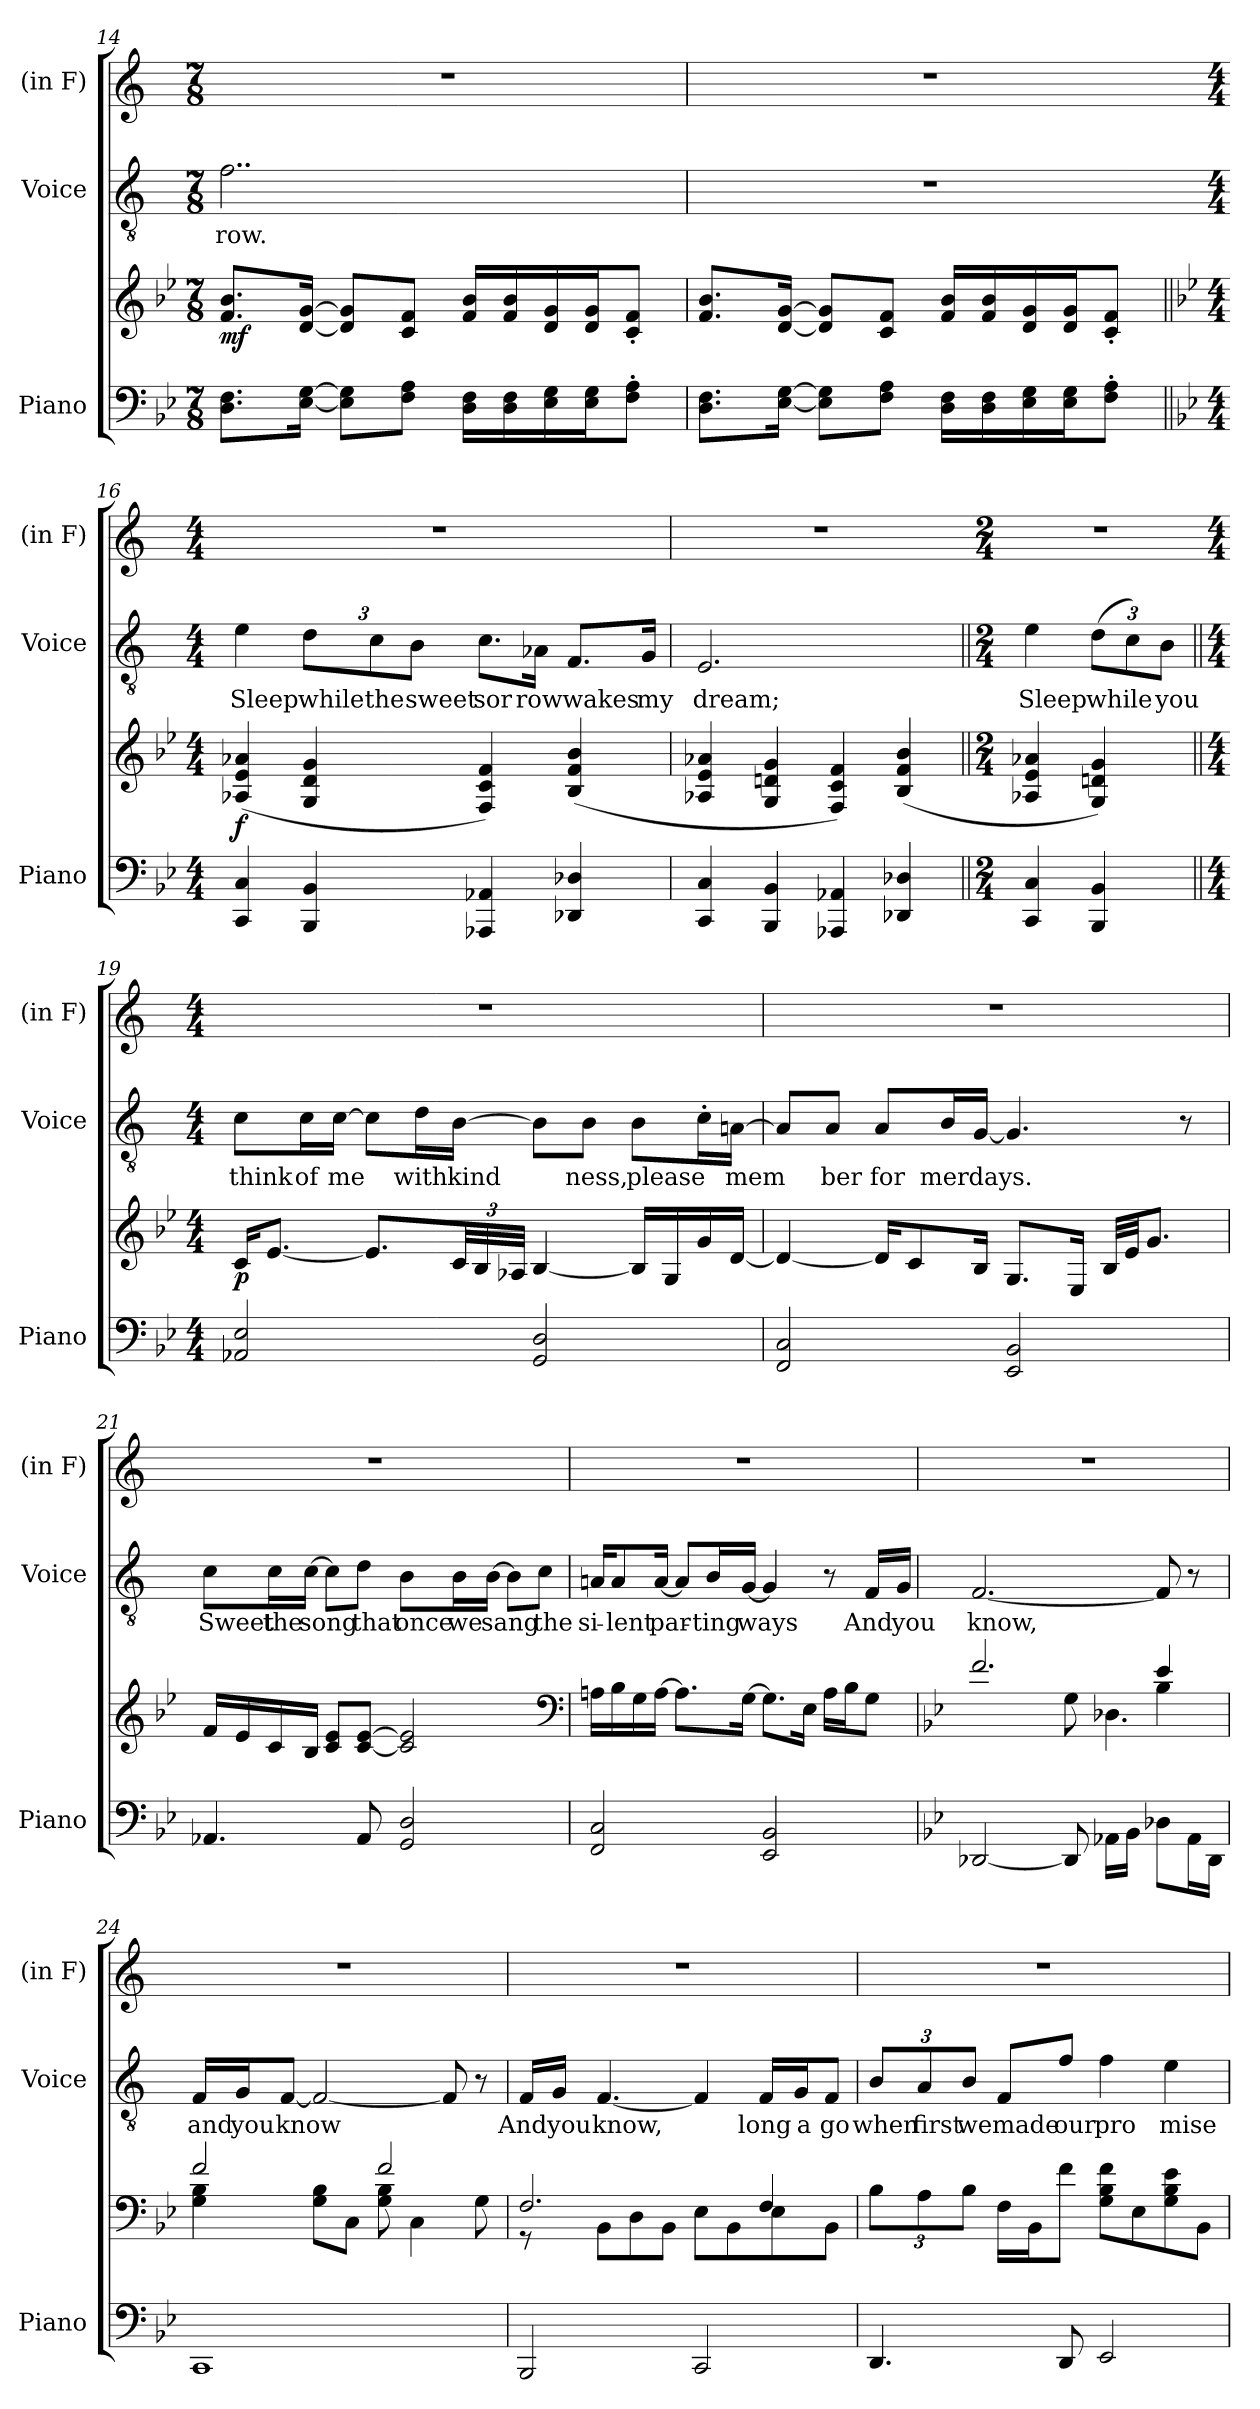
**kern	**kern	**dynam	**kern	**text	**kern
*part3	*part3	*part3	*part2	*part2	*part1
*staff4	*staff3	*staff3/4	*staff2	*staff2	*staff1
*I"Piano	*	*	*I"Voice	*	*I"(in F)
*I'Piano	*	*	*I'Voice	*	*I'(in F)
*clefF4	*clefG2	*	*clefGv2	*	*clefG2
*k[b-e-]	*k[b-e-]	*	*	*	*
*M7/8	*M7/8	*	*M7/8	*	*M7/8
=14	=14	=14	=14	=14	=14
!	!	!LO:DY:b	!	!LO:LY:b	!
8.D\ 8.F\L	8.f/ 8.b-/L	mf	2..f\	row.	2..r
[<16E-\ [>16G\Jk	[<16d/ [>16g/Jk	.	.	.	.
8E-\] 8G\]L	8d/] 8g/]L	.	.	.	.
8F\ 8A\J	8c/ 8f/J	.	.	.	.
16D\ 16F\LL	16f/ 16b-/LL	.	.	.	.
16D\ 16F\	16f/ 16b-/	.	.	.	.
16E-\ 16G\	16d/ 16g/	.	.	.	.
16E-\ 16G\J	16d/ 16g/J	.	.	.	.
8F\'> 8A\'>J	8c/'< 8f/'<J	.	.	.	.
=15	=15	=15	=15	=15	=15
8.D\ 8.F\L	8.f/ 8.b-/L	.	2..rd	.	2..r
[<16E-\ [>16G\Jk	[<16d/ [>16g/Jk	.	.	.	.
8E-\] 8G\]L	8d/] 8g/]L	.	.	.	.
8F\ 8A\J	8c/ 8f/J	.	.	.	.
16D\ 16F\LL	16f/ 16b-/LL	.	.	.	.
16D\ 16F\	16f/ 16b-/	.	.	.	.
16E-\ 16G\	16d/ 16g/	.	.	.	.
16E-\ 16G\J	16d/ 16g/J	.	.	.	.
8F\'> 8A\'>J	8c/'< 8f/'<J	.	.	.	.
!!LO:PB:g=z
=16||	=16||	=16	=16||	=16	=16
*k[b-e-]	*k[b-e-]	*	*	*	*
*M4/4	*M4/4	*	*M4/4	*	*M4/4
!	!	!LO:DY:b	!	!LO:LY:b	!
4CC/ 4C/	(>4A-X/ 4e-/ 4a-X/	f	4e\	Sleep	1r
!	!	!	!	!LO:LY:b	!
4BBB-/ 4BB-/	4G/ 4d/ 4g/	.	12d\L	while	.
!	!	!	!	!LO:LY:b	!
.	.	.	12c\	the	.
!	!	!	!	!LO:LY:b	!
.	.	.	12B\J	sweet	.
!	!	!	!	!LO:LY:b	!
4AAA-X/ 4AA-X/	4F/ 4c/ 4f/)	.	8.c\L	sor	.
!	!	!	!	!LO:LY:b	!
.	.	.	16A-X\Jk	row	.
!	!	!	!	!LO:LY:b	!
4DD-X/ 4D-X/	(>4B-/ 4f/ 4b-/	.	8.F/L	wakes	.
!	!	!	!	!LO:LY:b	!
.	.	.	16G/Jk	my	.
=17	=17	=17	=17	=17	=17
!	!	!	!	!LO:LY:b	!
4CC/ 4C/	4A-X/ 4e-/ 4a-X/	.	2.E/	dream;	1r
4BBB-/ 4BB-/	4G/ 4dn/ 4g/	.	.	.	.
4AAA-X/ 4AA-X/	4F/ 4c/ 4f/)	.	.	.	.
4DD-X/ 4D-X/	(>4B-/ 4f/ 4b-/	.	4ryy	.	.
=18||	=18||	=18	=18||	=18	=18
*M2/4	*M2/4	*	*M2/4	*	*M2/4
!	!	!	!	!LO:LY:b	!
4CC/ 4C/	4A-X/ 4e-/ 4a-X/	.	4e\	Sleep	2r
!	!	!	!	!LO:LY:b	!
4BBB-/ 4BB-/	4G/ 4dn/ 4g/)	.	(>12d\L	while	.
.	.	.	12c\)	.	.
!	!	!	!	!LO:LY:b	!
.	.	.	12B\J	you	.
!!LO:LB:g=z
=19||	=19||	=19	=19||	=19	=19
*M4/4	*M4/4	*	*M4/4	*	*M4/4
!	!	!LO:DY:b	!	!LO:LY:b	!
2AA-X/ 2E-/	16c/KL	p	8c\L	think	1r
.	[<8.e-/J	.	.	.	.
!	!	!	!	!LO:LY:b	!
.	.	.	16c\L	of	.
!	!	!	!	!LO:LY:b	!
.	.	.	[>16c\JJ	me	.
.	8.e-/L]	.	8c\L]	.	.
!	!	!	!	!LO:LY:b	!
.	.	.	16d\L	with	.
!	!	!	!	!LO:LY:b	!
.	48c/LL	.	[>16B\JJ	kind	.
.	48B-/	.	.	.	.
.	48A-X/JJJ	.	.	.	.
2GG/ 2D/	[<4B-/	.	8B\L]	.	.
!	!	!	!	!LO:LY:b	!
.	.	.	8B\J	ness,	.
!	!	!	!	!LO:LY:b	!
.	16B-/LL]	.	8B\L	please	.
.	16G/	.	.	.	.
.	16g/	.	16c'<\L	.	.
!	!	!	!	!LO:LY:b	!
.	[<16d/JJ	.	[>16An\JJ	mem	.
=20	=20	=20	=20	=20	=20
2FF/ 2C/	4d/_<	.	8A/L]	.	1r
!	!	!	!	!LO:LY:b	!
.	.	.	8A/J	ber	.
!	!	!	!	!LO:LY:b	!
.	16d/KL]	.	8A/L	for	.
.	8c/	.	.	.	.
!	!	!	!	!LO:LY:b	!
.	.	.	16B/L	mer	.
!	!	!	!	!LO:LY:b	!
.	16B-/Jk	.	[<16G/JJ	days.	.
2EE-/ 2BB-/	8.G/L	.	4.G/]	.	.
.	16E-/Jk	.	.	.	.
.	32B-/LLL	.	.	.	.
.	32e-/JJ	.	.	.	.
.	8.g/J	.	.	.	.
.	.	.	8r	.	.
!!LO:LB:g=z
=21	=21	=21	=21	=21	=21
!	!	!	!	!LO:LY:b	!
4.AA-X/	16f/LL	.	8c\L	Sweet	1r
.	16e-/	.	.	.	.
!	!	!	!	!LO:LY:b	!
.	16c/	.	16c\L	the	.
!	!	!	!	!LO:LY:b	!
.	16B-/JJ	.	[>16c\JJ	song	.
.	8c/ 8e-/L	.	8c\L]	.	.
!	!	!	!	!LO:LY:b	!
8AA-/	[<8c/ [>8e-/J	.	8d\J	that	.
!	!	!	!	!LO:LY:b	!
2GG/ 2D/	2c/] 2e-/]	.	8B\L	once	.
!	!	!	!	!LO:LY:b	!
.	.	.	16B\L	we	.
!	!	!	!	!LO:LY:b	!
.	.	.	[>16B\JJ	sang	.
.	.	.	8B\L]	.	.
!	!	!	!	!LO:LY:b	!
.	.	.	8c\J	the	.
*	*clefF4	*	*	*	*
=22	=22	=22	=22	=22	=22
!	!	!	!	!LO:LY:b	!
2FF/ 2C/	16An\LL	.	16An/KL	si-	1r
!	!	!	!	!LO:LY:b	!
.	16B-\	.	8A/	lent	.
.	16G\	.	.	.	.
!	!	!	!	!LO:LY:b	!
.	[>16A\JJ	.	[<16A/Jk	par-	.
.	8.A\L]	.	8A/L]	.	.
!	!	!	!	!LO:LY:b	!
.	.	.	16B/L	ting	.
!	!	!	!	!LO:LY:b	!
.	[>16G\Jk	.	[<16G/JJ	ways	.
2EE-/ 2BB-/	8.G\L]	.	4G/]	.	.
.	16E-\Jk	.	.	.	.
.	16A\LL	.	8r	.	.
.	16B-\J	.	.	.	.
!	!	!	!	!LO:LY:b	!
.	8G\J	.	16F/LL	And	.
!	!	!	!	!LO:LY:b	!
.	.	.	16G/JJ	you	.
!!LO:PB:g=z
=23	=23	=23	=23	=23	=23
*k[b-e-]	*k[b-e-]	*	*	*	*
*^	*^	*	*	*	*
*	*	*	*^	*	*	*	*
!	!	!	!	!	!	!	!LO:LY:b	!
[<2DD-X/	8ryy	2.f/	2ryy	2.ryy	.	[<2.F/	know,	1r
*v	*v	*	*	*	*	*	*	*
8DD-/]	.	8G\	.	.	.	.	.
*^	*	*	*	*	*	*	*
4.ryy	16AA-X\LL	.	4.D-X\	.	.	.	.	.
.	16BB-\JJ	.	.	.	.	.	.	.
.	8D-X\L	4B-\	.	4e-/	.	8F/]	.	.
.	16AA-\L	.	.	.	.	8r	.	.
.	16DD-\JJ	.	.	.	.	.	.	.
*	*	*	*v	*v	*	*	*	*
=24	=24	=24	=24	=24	=24	=24	=24
!	!	!	!	!	!	!LO:LY:b	!
*v	*v	*	*	*	*	*	*
1CC	2f/	4G\ 4B-\	.	16F/LL	and	1r
!	!	!	!	!	!LO:LY:b	!
.	.	.	.	16G/J	you	.
!	!	!	!	!	!LO:LY:b	!
.	.	.	.	[<8F/J	know	.
.	.	8G\ 8B-\L	.	2F/_<	.	.
.	.	8C\J	.	.	.	.
.	2f/	8G\ 8B-\	.	.	.	.
.	.	4C\	.	.	.	.
.	.	.	.	8F/]	.	.
.	.	8G\	.	8r	.	.
=25	=25	=25	=25	=25	=25	=25
!	!	!	!	!	!LO:LY:b	!
2BBB-/	2.F/	8rFF	.	16F/LL	And	1r
!	!	!	!	!	!LO:LY:b	!
.	.	.	.	16G/JJ	you	.
!	!	!	!	!	!LO:LY:b	!
.	.	8BB-\L	.	[<4.F/	know,	.
.	.	8D\	.	.	.	.
.	.	8BB-\J	.	.	.	.
2CC/	.	8E-\L	.	4F/]	.	.
.	.	8BB-\	.	.	.	.
!	!	!	!	!	!LO:LY:b	!
.	4F/	8E-\	.	16F/LL	long	.
!	!	!	!	!	!LO:LY:b	!
.	.	.	.	16G/J	a	.
!	!	!	!	!	!LO:LY:b	!
.	.	8BB-\J	.	8F/J	go	.
!!LO:LB:g=z
=26	=26	=26	=26	=26	=26	=26
!	!	!	!	!	!LO:LY:b	!
*	*v	*v	*	*	*	*
4.DD/	12B-\L	.	12B/L	when	1r
!	!	!	!	!LO:LY:b	!
.	12A\	.	12A/	ﬁrst	.
!	!	!	!	!LO:LY:b	!
.	12B-\J	.	12B/J	we	.
!	!	!	!	!LO:LY:b	!
.	16F\LL	.	8F/L	made	.
.	16BB-\J	.	.	.	.
!	!	!	!	!LO:LY:b	!
8DD/	8f\J	.	8f/J	our	.
!	!	!	!	!LO:LY:b	!
2EE-/	8G\ 8B-\ 8f\L	.	4f\	pro	.
.	8E-\	.	.	.	.
!	!	!	!	!LO:LY:b	!
.	8G\ 8B-\ 8e-\	.	4e\	mise	.
.	8BB-\J	.	.	.	.
=	=	=	=	=	=
*-	*-	*-	*-	*-	*-
